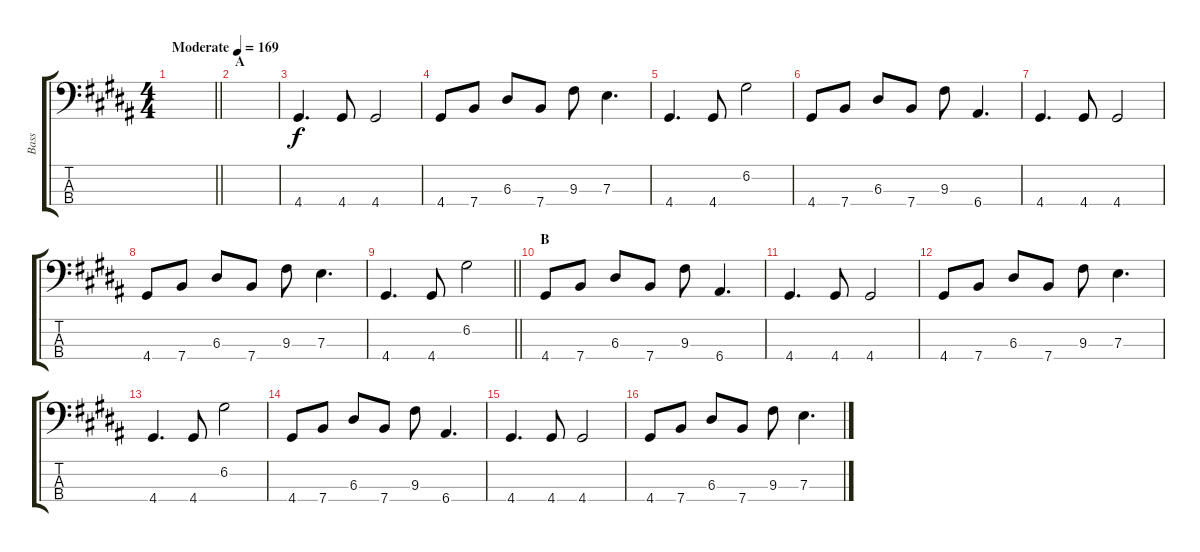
\track ("Bass" "Bass") {instrument electricbassfinger}
\staff {score tabs}
\tuning (G2 D2 A1 E1) {hide}
\ts (4 4)
\tempo (169 "Moderate")
\clef f4
\barLineRight lightlight
\ks g#minor
|
\section ("" "A")
|
4.4.4{d} 4.4.8 4.4.2 |
4.4.8 7.4.8 6.3.8 7.4.8 9.3.8 7.3.4{d} |
4.4.4{d} 4.4.8 6.2.2 |
4.4.8 7.4.8 6.3.8 7.4.8 9.3.8 6.4.4{d} |
4.4.4{d} 4.4.8 4.4.2 |
4.4.8 7.4.8 6.3.8 7.4.8 9.3.8 7.3.4{d} |
\barLineRight lightlight
4.4.4{d} 4.4.8 6.2.2 |
\section ("" "B")
4.4.8 7.4.8 6.3.8 7.4.8 9.3.8 6.4.4{d} |
4.4.4{d} 4.4.8 4.4.2 |
4.4.8 7.4.8 6.3.8 7.4.8 9.3.8 7.3.4{d} |
4.4.4{d} 4.4.8 6.2.2 |
4.4.8 7.4.8 6.3.8 7.4.8 9.3.8 6.4.4{d} |
4.4.4{d} 4.4.8 4.4.2 |
4.4.8 7.4.8 6.3.8 7.4.8 9.3.8 7.3.4{d}
